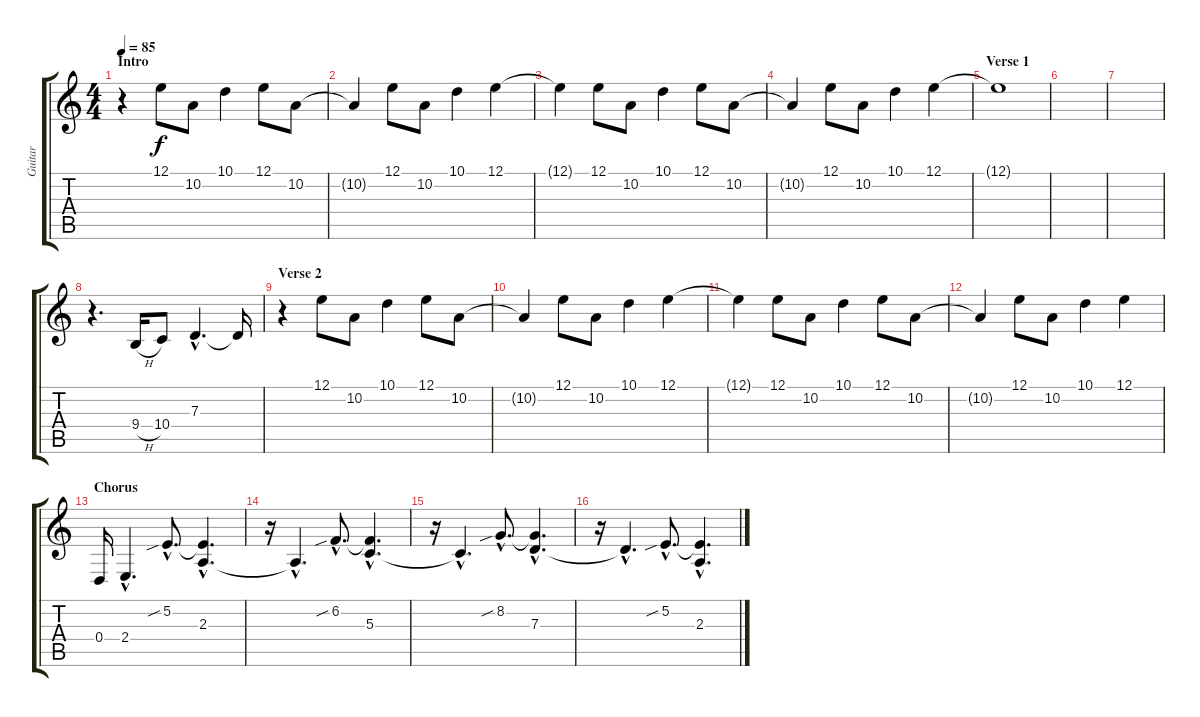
\track ("Guitar" "Guitar") {instrument lead5charang}
\staff {score tabs}
\tuning (E4 B3 G3 D3 A2 E2) {hide}
\ts (4 4)
\section ("" "Intro")
\tempo 85
\clef g2
\ks c
r.4{dy f instrument lead5charang} 12.1.8 10.2.8 10.1.4 12.1.8 10.2.8 |
10.2{t}.4 12.1.8 10.2.8 10.1.4 12.1.4 |
12.1{t}.4 12.1.8 10.2.8 10.1.4 12.1.8 10.2.8 |
10.2{t}.4 12.1.8 10.2.8 10.1.4 12.1.4 |
\section ("" "Verse 1")
12.1{t}.1 |
|
|
r.4{d} 9.4{h}.16{instrument overdrivenguitar} 10.4.8 7.3{hac}.4{d} 7.3{t}.16 |
\section ("" "Verse 2")
r.4 12.1.8{instrument lead5charang} 10.2.8 10.1.4 12.1.8 10.2.8 |
10.2{t}.4 12.1.8 10.2.8 10.1.4 12.1.4 |
12.1{t}.4 12.1.8 10.2.8 10.1.4 12.1.8 10.2.8 |
10.2{t}.4 12.1.8 10.2.8 10.1.4 12.1.4 |
\section ("" "Chorus")
0.4.16{volume 12 instrument distortionguitar} 2.4{hac}.4{d} 5.2{sib hac}.8{d} (5.2{hac t} 2.3{hac}).4{d} |
r.16 2.3{hac t}.4{d} 6.2{sib hac}.8{d} (6.2{hac t} 5.3{hac}).4{d} |
r.16 5.3{hac t}.4{d} 8.2{sib hac}.8{d} (8.2{hac t} 7.3{hac}).4{d} |
r.16 7.3{hac t}.4{d} 5.2{sib hac}.8{d} (5.2{hac t} 2.3{hac}).4{d}
